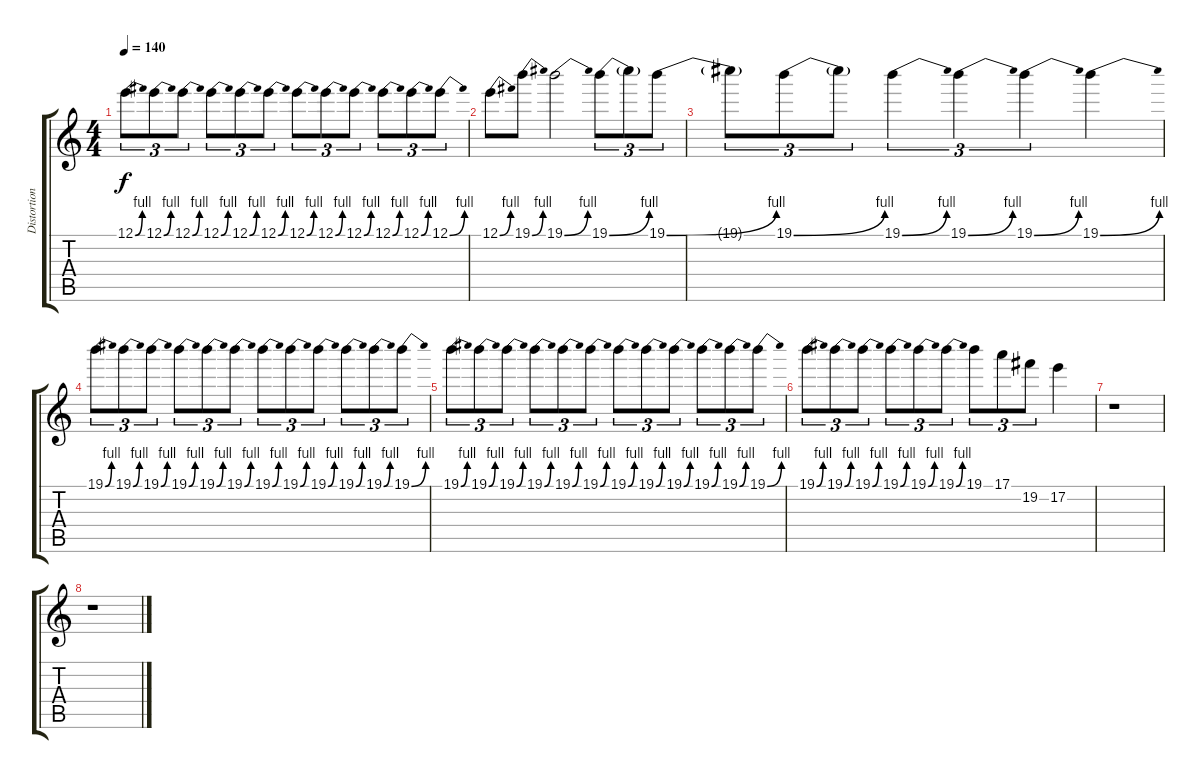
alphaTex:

\track ("Distortion Guitar" "Distortion") {instrument distortionguitar}
\staff {score tabs}
\tuning (E4 B3 G3 D3 A2 E2) {hide}
\ts (4 4)
\tempo 140
\clef g2
\ks c
12.1{be (bend 0 0 60 4)}.8{tu (3 2) dy f} 12.1{be (bend 0 0 60 4)}.8{tu (3 2)} 12.1{be (bend 0 0 60 4)}.8{tu (3 2)} 12.1{be (bend 0 0 60 4)}.8{tu (3 2)} 12.1{be (bend 0 0 60 4)}.8{tu (3 2)} 12.1{be (bend 0 0 60 4)}.8{tu (3 2)} 12.1{be (bend 0 0 60 4)}.8{tu (3 2)} 12.1{be (bend 0 0 60 4)}.8{tu (3 2)} 12.1{be (bend 0 0 60 4)}.8{tu (3 2)} 12.1{be (bend 0 0 60 4)}.8{tu (3 2)} 12.1{be (bend 0 0 60 4)}.8{tu (3 2)} 12.1{be (bend 0 0 60 4)}.8{tu (3 2)} |
12.1{be (bend 0 0 60 4)}.8 19.1{be (bend 0 0 60 4)}.8 19.1{be (bend 0 0 60 4)}.2 19.1{be (bend 0 0 60 4)}.8{tu (3 2)} 19.1{t}.8{tu (3 2)} 19.1{be (bend 0 0 60 4)}.8{tu (3 2)} |
19.1{t}.8{tu (3 2)} 19.1{be (bend 0 0 60 4)}.8{tu (3 2)} 19.1{t}.8{tu (3 2)} 19.1{be (bend 0 0 60 4)}.4{tu (3 2)} 19.1{be (bend 0 0 60 4)}.4{tu (3 2)} 19.1{be (bend 0 0 60 4)}.4{tu (3 2)} 19.1{be (bend 0 0 60 4)}.4 |
19.1{be (bend 0 0 60 4)}.8{tu (3 2)} 19.1{be (bend 0 0 60 4)}.8{tu (3 2)} 19.1{be (bend 0 0 60 4)}.8{tu (3 2)} 19.1{be (bend 0 0 60 4)}.8{tu (3 2)} 19.1{be (bend 0 0 60 4)}.8{tu (3 2)} 19.1{be (bend 0 0 60 4)}.8{tu (3 2)} 19.1{be (bend 0 0 60 4)}.8{tu (3 2)} 19.1{be (bend 0 0 60 4)}.8{tu (3 2)} 19.1{be (bend 0 0 60 4)}.8{tu (3 2)} 19.1{be (bend 0 0 60 4)}.8{tu (3 2)} 19.1{be (bend 0 0 60 4)}.8{tu (3 2)} 19.1{be (bend 0 0 60 4)}.8{tu (3 2)} |
19.1{be (bend 0 0 60 4)}.8{tu (3 2)} 19.1{be (bend 0 0 60 4)}.8{tu (3 2)} 19.1{be (bend 0 0 60 4)}.8{tu (3 2)} 19.1{be (bend 0 0 60 4)}.8{tu (3 2)} 19.1{be (bend 0 0 60 4)}.8{tu (3 2)} 19.1{be (bend 0 0 60 4)}.8{tu (3 2)} 19.1{be (bend 0 0 60 4)}.8{tu (3 2)} 19.1{be (bend 0 0 60 4)}.8{tu (3 2)} 19.1{be (bend 0 0 60 4)}.8{tu (3 2)} 19.1{be (bend 0 0 60 4)}.8{tu (3 2)} 19.1{be (bend 0 0 60 4)}.8{tu (3 2)} 19.1{be (bend 0 0 60 4)}.8{tu (3 2)} |
19.1{be (bend 0 0 60 4)}.8{tu (3 2)} 19.1{be (bend 0 0 60 4)}.8{tu (3 2)} 19.1{be (bend 0 0 60 4)}.8{tu (3 2)} 19.1{be (bend 0 0 60 4)}.8{tu (3 2)} 19.1{be (bend 0 0 60 4)}.8{tu (3 2)} 19.1{be (bend 0 0 60 4)}.8{tu (3 2)} 19.1.8{tu (3 2)} 17.1.8{tu (3 2)} 19.2.8{tu (3 2)} 17.2.4 |
r.1 |
r.1
